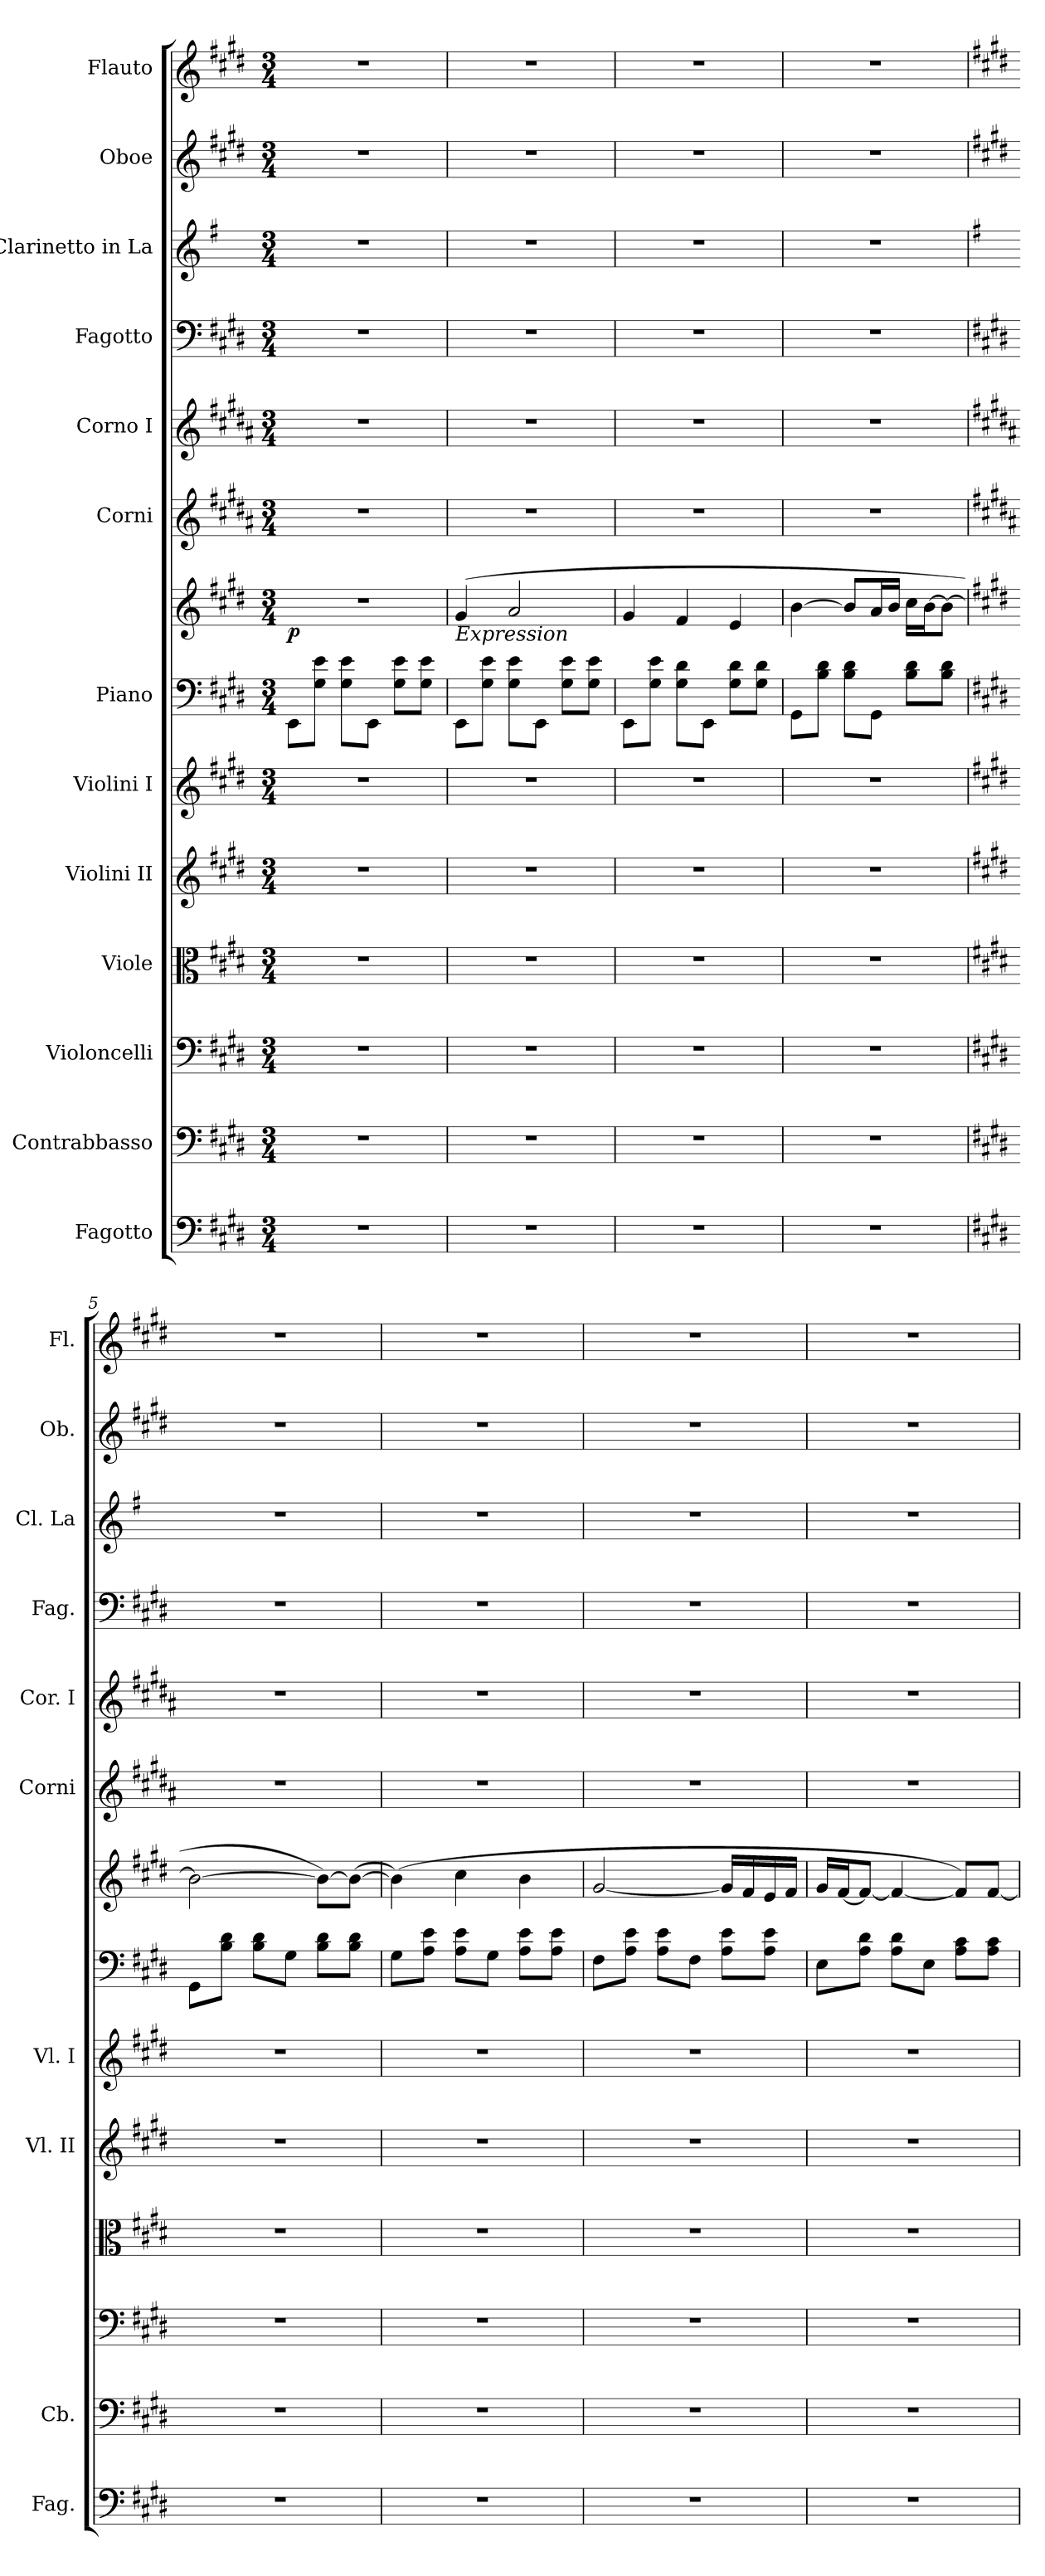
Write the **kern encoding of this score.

**kern	**kern	**kern	**kern	**kern	**kern	**kern	**kern	**dynam	**kern	**kern	**kern	**kern	**kern	**kern
*part13	*part12	*part11	*part10	*part9	*part8	*part7	*part7	*part7	*part6	*part5	*part4	*part3	*part2	*part1
*staff14	*staff13	*staff12	*staff11	*staff10	*staff9	*staff8	*staff7	*staff7/8	*staff6	*staff5	*staff4	*staff3	*staff2	*staff1
*I"Fagotto	*I"Contrabbasso	*I"Violoncelli	*I"Viole	*I"Violini II	*I"Violini I	*I"Piano	*	*	*I"Corni	*I"Corno I	*I"Fagotto	*I"Clarinetto in La	*I"Oboe	*I"Flauto
*I'Fag.	*I'Cb.	*	*	*I'Vl. II	*I'Vl. I	*	*	*	*I'Corni	*I'Cor. I	*I'Fag.	*I'Cl. La	*I'Ob.	*I'Fl.
*clefF4	*clefF4	*clefF4	*clefC3	*clefG2	*clefG2	*clefF4	*clefG2	*	*clefG2	*clefG2	*clefF4	*clefG2	*clefG2	*clefG2
*	*ITrd7c12	*	*	*	*	*	*	*	*ITrd4c7	*ITrd4c7	*	*ITrd2c3	*	*
*k[f#c#g#d#]	*k[f#c#g#d#]	*k[f#c#g#d#]	*k[f#c#g#d#]	*k[f#c#g#d#]	*k[f#c#g#d#]	*k[f#c#g#d#]	*k[f#c#g#d#]	*	*k[f#c#g#d#]	*k[f#c#g#d#]	*k[f#c#g#d#]	*k[f#c#g#d#]	*k[f#c#g#d#]	*k[f#c#g#d#]
*M3/4	*M3/4	*M3/4	*M3/4	*M3/4	*M3/4	*M3/4	*M3/4	*	*M3/4	*M3/4	*M3/4	*M3/4	*M3/4	*M3/4
*MM38	*MM38	*MM38	*MM38	*MM38	*MM38	*MM38	*MM38	*	*MM38	*MM38	*MM38	*MM38	*MM38	*MM38
=1	=1	=1	=1	=1	=1	=1	=1	=1	=1	=1	=1	=1	=1	=1
!	!	!	!	!	!	!	!	!LO:DY:b	!	!	!	!	!	!
2.r	2.r	2.r	2.r	2.r	2.r	8EE\L	2.r	p	2.r	2.r	2.r	2.r	2.r	2.r
.	.	.	.	.	.	8G#\ 8e\J	.	.	.	.	.	.	.	.
.	.	.	.	.	.	8G#\ 8e\L	.	.	.	.	.	.	.	.
.	.	.	.	.	.	8EE\J	.	.	.	.	.	.	.	.
.	.	.	.	.	.	8G#\ 8e\L	.	.	.	.	.	.	.	.
.	.	.	.	.	.	8G#\ 8e\J	.	.	.	.	.	.	.	.
=2	=2	=2	=2	=2	=2	=2	=2	=2	=2	=2	=2	=2	=2	=2
!	!	!	!	!	!	!	!LO:TX:b:i:t=Expression	!	!	!	!	!	!	!
2.r	2.r	2.r	2.r	2.r	2.r	8EE\L	(>4g#/	.	2.r	2.r	2.r	2.r	2.r	2.r
.	.	.	.	.	.	8G#\ 8e\J	.	.	.	.	.	.	.	.
.	.	.	.	.	.	8G#\ 8e\L	2a/	.	.	.	.	.	.	.
.	.	.	.	.	.	8EE\J	.	.	.	.	.	.	.	.
.	.	.	.	.	.	8G#\ 8e\L	.	.	.	.	.	.	.	.
.	.	.	.	.	.	8G#\ 8e\J	.	.	.	.	.	.	.	.
=3	=3	=3	=3	=3	=3	=3	=3	=3	=3	=3	=3	=3	=3	=3
2.r	2.r	2.r	2.r	2.r	2.r	8EE\L	4g#/	.	2.r	2.r	2.r	2.r	2.r	2.r
.	.	.	.	.	.	8G#\ 8e\J	.	.	.	.	.	.	.	.
.	.	.	.	.	.	8G#\ 8d#\L	4f#/	.	.	.	.	.	.	.
.	.	.	.	.	.	8EE\J	.	.	.	.	.	.	.	.
.	.	.	.	.	.	8G#\ 8d#\L	4e/	.	.	.	.	.	.	.
.	.	.	.	.	.	8G#\ 8d#\J	.	.	.	.	.	.	.	.
=4	=4	=4	=4	=4	=4	=4	=4	=4	=4	=4	=4	=4	=4	=4
2.r	2.r	2.r	2.r	2.r	2.r	8GG#\L	[4b\	.	2.r	2.r	2.r	2.r	2.r	2.r
.	.	.	.	.	.	8B\ 8d#\J	.	.	.	.	.	.	.	.
.	.	.	.	.	.	8B\ 8d#\L	8b/L]	.	.	.	.	.	.	.
.	.	.	.	.	.	8GG#\J	16a/L	.	.	.	.	.	.	.
.	.	.	.	.	.	.	16b/JJ	.	.	.	.	.	.	.
.	.	.	.	.	.	8B\ 8d#\L	16cc#\LL	.	.	.	.	.	.	.
.	.	.	.	.	.	.	[16b\J	.	.	.	.	.	.	.
.	.	.	.	.	.	8B\ 8d#\J	8b\J_	.	.	.	.	.	.	.
!!LO:PB:g=z
=5	=5	=5	=5	=5	=5	=5	=5	=5	=5	=5	=5	=5	=5	=5
*k[f#c#g#d#]	*k[f#c#g#d#]	*k[f#c#g#d#]	*k[f#c#g#d#]	*k[f#c#g#d#]	*k[f#c#g#d#]	*k[f#c#g#d#]	*k[f#c#g#d#]	*	*k[f#c#g#d#]	*k[f#c#g#d#]	*k[f#c#g#d#]	*k[f#c#g#d#]	*k[f#c#g#d#]	*k[f#c#g#d#]
2.r	2.r	2.r	2.r	2.r	2.r	8GG#\L	2b\_	.	2.r	2.r	2.r	2.r	2.r	2.r
.	.	.	.	.	.	8B\ 8d#\J	.	.	.	.	.	.	.	.
.	.	.	.	.	.	8B\ 8d#\L	.	.	.	.	.	.	.	.
.	.	.	.	.	.	8G#\J	.	.	.	.	.	.	.	.
.	.	.	.	.	.	8B\ 8d#\L	8b\L_)	.	.	.	.	.	.	.
.	.	.	.	.	.	8B\ 8d#\J	(<8b\J_	.	.	.	.	.	.	.
=6	=6	=6	=6	=6	=6	=6	=6	=6	=6	=6	=6	=6	=6	=6
2.r	2.r	2.r	2.r	2.r	2.r	8G#\L	(>4b\])	.	2.r	2.r	2.r	2.r	2.r	2.r
.	.	.	.	.	.	8A\ 8e\J	.	.	.	.	.	.	.	.
.	.	.	.	.	.	8A\ 8e\L	4cc#\	.	.	.	.	.	.	.
.	.	.	.	.	.	8G#\J	.	.	.	.	.	.	.	.
.	.	.	.	.	.	8A\ 8e\L	4b\	.	.	.	.	.	.	.
.	.	.	.	.	.	8A\ 8e\J	.	.	.	.	.	.	.	.
=7	=7	=7	=7	=7	=7	=7	=7	=7	=7	=7	=7	=7	=7	=7
2.r	2.r	2.r	2.r	2.r	2.r	8F#\L	[2g#/	.	2.r	2.r	2.r	2.r	2.r	2.r
.	.	.	.	.	.	8A\ 8e\J	.	.	.	.	.	.	.	.
.	.	.	.	.	.	8A\ 8e\L	.	.	.	.	.	.	.	.
.	.	.	.	.	.	8F#\J	.	.	.	.	.	.	.	.
.	.	.	.	.	.	8A\ 8e\L	16g#/LL]	.	.	.	.	.	.	.
.	.	.	.	.	.	.	16f#/	.	.	.	.	.	.	.
.	.	.	.	.	.	8A\ 8e\J	16e/	.	.	.	.	.	.	.
.	.	.	.	.	.	.	16f#/JJ	.	.	.	.	.	.	.
=8	=8	=8	=8	=8	=8	=8	=8	=8	=8	=8	=8	=8	=8	=8
2.r	2.r	2.r	2.r	2.r	2.r	8E\L	16g#/LL	.	2.r	2.r	2.r	2.r	2.r	2.r
.	.	.	.	.	.	.	[16f#/J	.	.	.	.	.	.	.
.	.	.	.	.	.	8A\ 8d#\J	8f#/J_	.	.	.	.	.	.	.
.	.	.	.	.	.	8A\ 8d#\L	4f#/_	.	.	.	.	.	.	.
.	.	.	.	.	.	8E\J	.	.	.	.	.	.	.	.
.	.	.	.	.	.	8A\ 8c#\L	8f#/L])	.	.	.	.	.	.	.
.	.	.	.	.	.	8A\ 8c#\J	[8f#/J	.	.	.	.	.	.	.
=	=	=	=	=	=	=	=	=	=	=	=	=	=	=
*-	*-	*-	*-	*-	*-	*-	*-	*-	*-	*-	*-	*-	*-	*-
